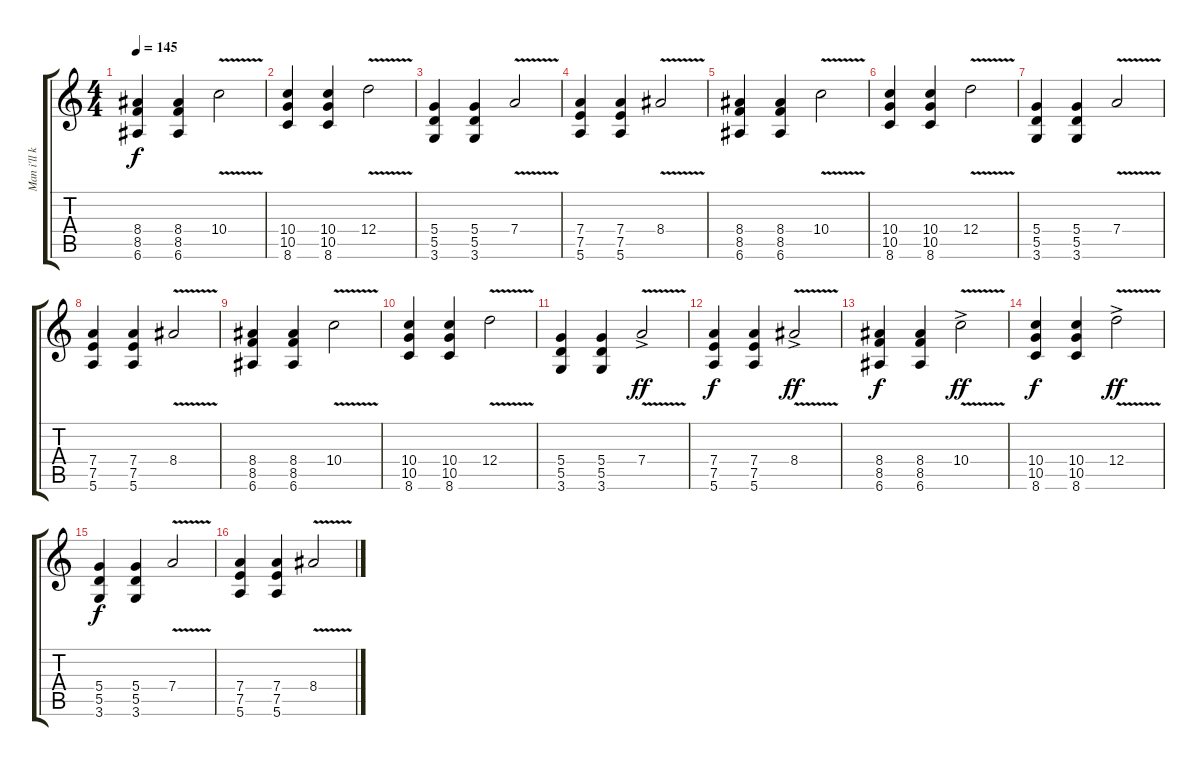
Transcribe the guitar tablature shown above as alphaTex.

\track ("Man i'll kiiiiill you!" "Man i'll k") {instrument distortionguitar}
\staff {score tabs}
\tuning (E4 B3 G3 D3 A2 E2) {hide}
\ts (4 4)
\tempo 145
\clef g2
\ks c
(8.4 8.5 6.6).4{dy f} (8.4 8.5 6.6).4 10.4{v}.2 |
(10.4 10.5 8.6).4 (10.4 10.5 8.6).4 12.4{v}.2 |
(5.4 5.5 3.6).4 (5.4 5.5 3.6).4 7.4{v}.2 |
(7.4 7.5 5.6).4 (7.4 7.5 5.6).4 8.4{v}.2 |
(8.4 8.5 6.6).4 (8.4 8.5 6.6).4 10.4{v}.2 |
(10.4 10.5 8.6).4 (10.4 10.5 8.6).4 12.4{v}.2 |
(5.4 5.5 3.6).4 (5.4 5.5 3.6).4 7.4{v}.2 |
(7.4 7.5 5.6).4 (7.4 7.5 5.6).4 8.4{v}.2 |
(8.4 8.5 6.6).4 (8.4 8.5 6.6).4 10.4{v}.2 |
(10.4 10.5 8.6).4 (10.4 10.5 8.6).4 12.4{v}.2 |
(5.4 5.5 3.6).4{volume 16 instrument distortionguitar} (5.4 5.5 3.6).4 7.4{v ac}.2{dy ff} |
(7.4 7.5 5.6).4{dy f} (7.4 7.5 5.6).4 8.4{v ac}.2{dy ff} |
(8.4 8.5 6.6).4{dy f} (8.4 8.5 6.6).4 10.4{v ac}.2{dy ff} |
(10.4 10.5 8.6).4{dy f} (10.4 10.5 8.6).4 12.4{v ac}.2{dy ff} |
(5.4 5.5 3.6).4{dy f} (5.4 5.5 3.6).4 7.4{v}.2 |
(7.4 7.5 5.6).4 (7.4 7.5 5.6).4 8.4{v}.2
